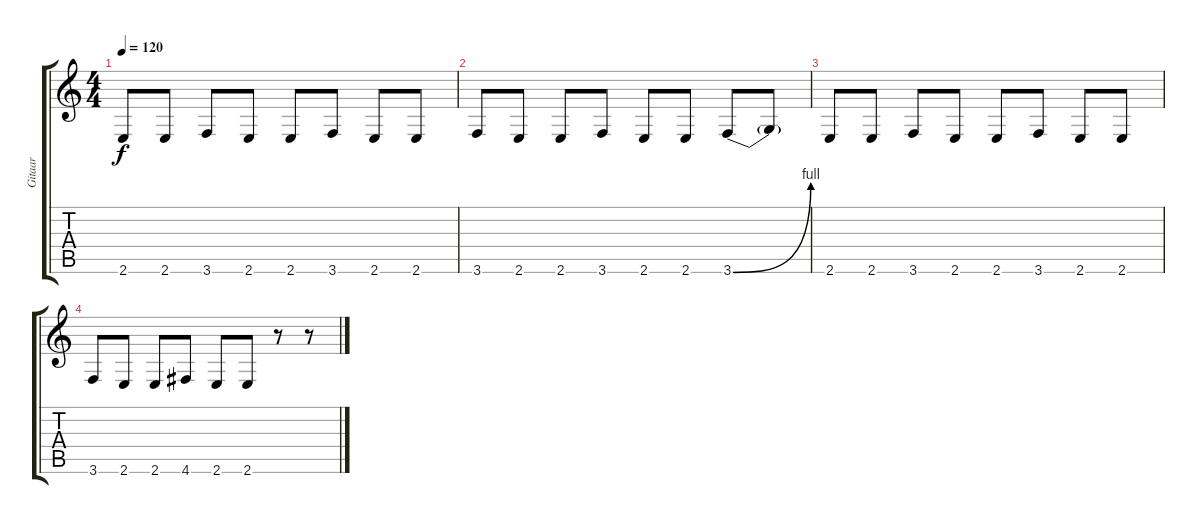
\track ("Gitaar" "Gitaar") {instrument distortionguitar}
\staff {score tabs}
\tuning (D4 A3 F3 C3 G2 D2) {hide}
\ts (4 4)
\tempo 120
\clef g2
\ks c
2.6.8{dy f volume 6 instrument distortionguitar} 2.6.8 3.6.8 2.6.8 2.6.8 3.6.8 2.6.8 2.6.8 |
3.6.8 2.6.8 2.6.8 3.6.8 2.6.8 2.6.8 3.6{be (bend 0 0 60 4)}.8 3.6{t}.8 |
2.6.8 2.6.8 3.6.8 2.6.8 2.6.8 3.6.8 2.6.8 2.6.8 |
3.6.8 2.6.8 2.6.8 4.6.8 2.6.8 2.6.8 r.8 r.8
